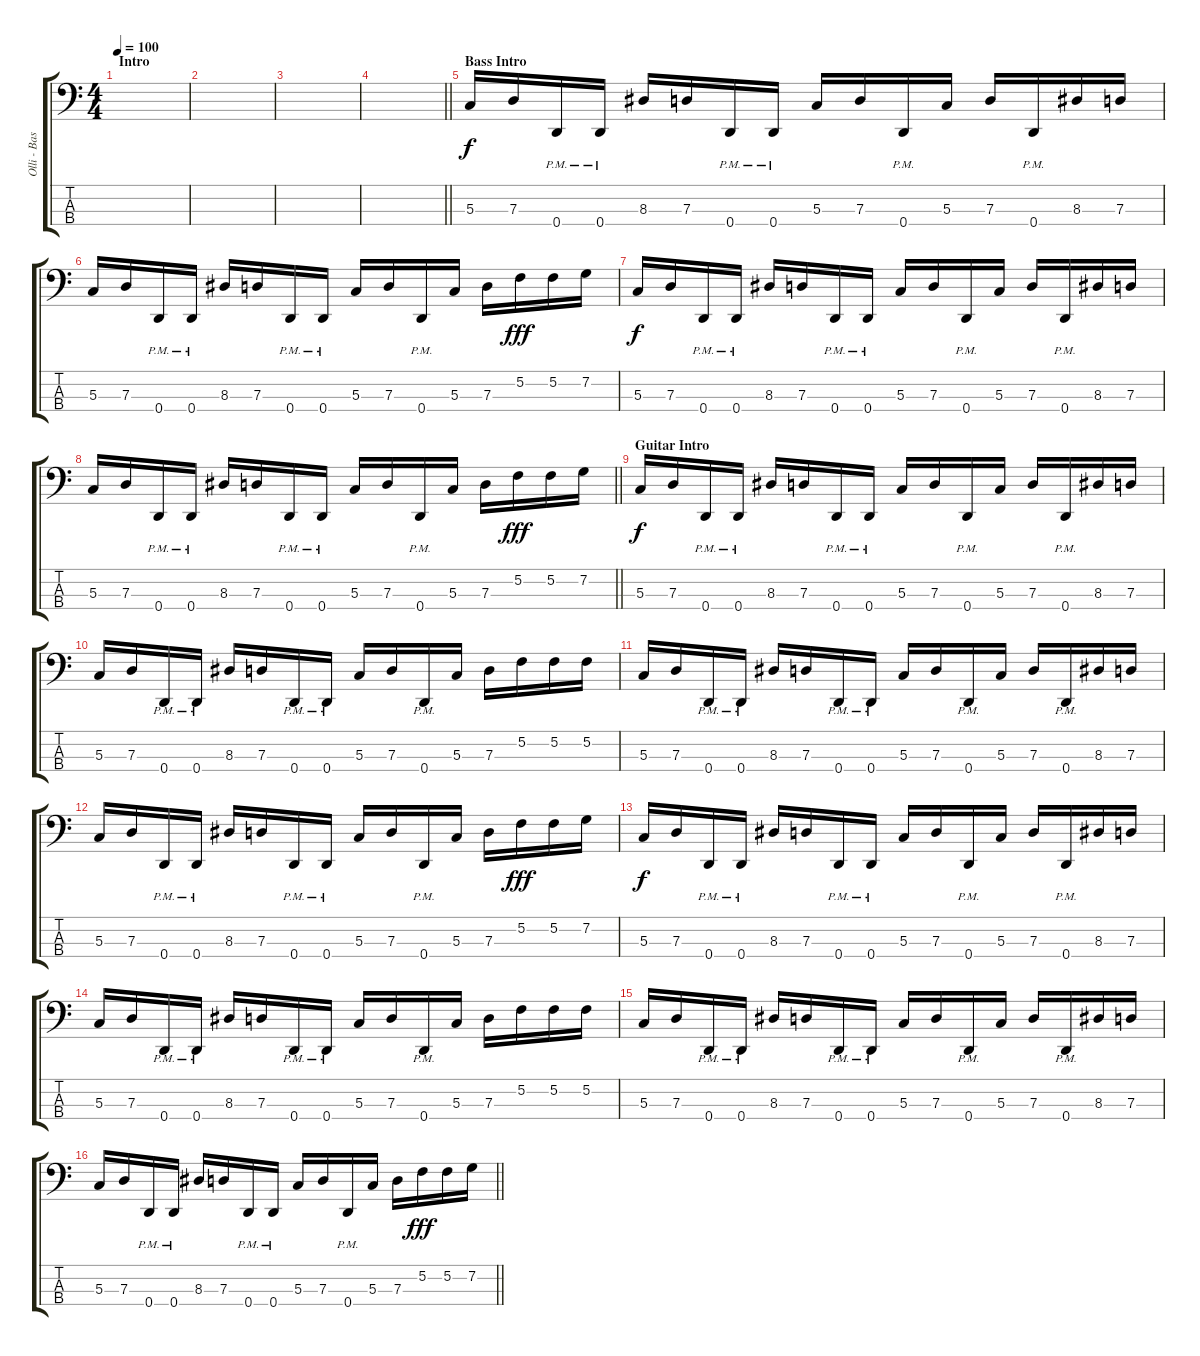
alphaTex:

\track ("Olli - Bass" "Olli - Bas") {instrument synthbass2}
\staff {score tabs}
\tuning (F2 C2 G1 D1) {hide}
\ts (4 4)
\section ("" "Intro")
\tempo 100
\clef f4
\ks c
|
|
|
\barLineRight lightlight
|
\section ("" "Bass Intro")
5.3.16 7.3.16 0.4{pm}.16 0.4{pm}.16 8.3.16 7.3.16 0.4{pm}.16 0.4{pm}.16 5.3.16 7.3.16 0.4{pm}.16 5.3.16 7.3.16 0.4{pm}.16 8.3.16 7.3.16 |
5.3.16 7.3.16 0.4{pm}.16 0.4{pm}.16 8.3.16 7.3.16 0.4{pm}.16 0.4{pm}.16 5.3.16 7.3.16 0.4{pm}.16 5.3.16 7.3.16 5.2.16{dy fff} 5.2.16 7.2.16 |
5.3.16{dy f} 7.3.16 0.4{pm}.16 0.4{pm}.16 8.3.16 7.3.16 0.4{pm}.16 0.4{pm}.16 5.3.16 7.3.16 0.4{pm}.16 5.3.16 7.3.16 0.4{pm}.16 8.3.16 7.3.16 |
\barLineRight lightlight
5.3.16 7.3.16 0.4{pm}.16 0.4{pm}.16 8.3.16 7.3.16 0.4{pm}.16 0.4{pm}.16 5.3.16 7.3.16 0.4{pm}.16 5.3.16 7.3.16 5.2.16{dy fff} 5.2.16 7.2.16 |
\section ("" "Guitar Intro")
5.3.16{dy f} 7.3.16 0.4{pm}.16 0.4{pm}.16 8.3.16 7.3.16 0.4{pm}.16 0.4{pm}.16 5.3.16 7.3.16 0.4{pm}.16 5.3.16 7.3.16 0.4{pm}.16 8.3.16 7.3.16 |
5.3.16 7.3.16 0.4{pm}.16 0.4{pm}.16 8.3.16 7.3.16 0.4{pm}.16 0.4{pm}.16 5.3.16 7.3.16 0.4{pm}.16 5.3.16 7.3.16 5.2.16 5.2.16 5.2.16 |
5.3.16 7.3.16 0.4{pm}.16 0.4{pm}.16 8.3.16 7.3.16 0.4{pm}.16 0.4{pm}.16 5.3.16 7.3.16 0.4{pm}.16 5.3.16 7.3.16 0.4{pm}.16 8.3.16 7.3.16 |
5.3.16 7.3.16 0.4{pm}.16 0.4{pm}.16 8.3.16 7.3.16 0.4{pm}.16 0.4{pm}.16 5.3.16 7.3.16 0.4{pm}.16 5.3.16 7.3.16 5.2.16{dy fff} 5.2.16 7.2.16 |
5.3.16{dy f} 7.3.16 0.4{pm}.16 0.4{pm}.16 8.3.16 7.3.16 0.4{pm}.16 0.4{pm}.16 5.3.16 7.3.16 0.4{pm}.16 5.3.16 7.3.16 0.4{pm}.16 8.3.16 7.3.16 |
5.3.16 7.3.16 0.4{pm}.16 0.4{pm}.16 8.3.16 7.3.16 0.4{pm}.16 0.4{pm}.16 5.3.16 7.3.16 0.4{pm}.16 5.3.16 7.3.16 5.2.16 5.2.16 5.2.16 |
5.3.16 7.3.16 0.4{pm}.16 0.4{pm}.16 8.3.16 7.3.16 0.4{pm}.16 0.4{pm}.16 5.3.16 7.3.16 0.4{pm}.16 5.3.16 7.3.16 0.4{pm}.16 8.3.16 7.3.16 |
\barLineRight lightlight
5.3.16 7.3.16 0.4{pm}.16 0.4{pm}.16 8.3.16 7.3.16 0.4{pm}.16 0.4{pm}.16 5.3.16 7.3.16 0.4{pm}.16 5.3.16 7.3.16 5.2.16{dy fff} 5.2.16 7.2.16
